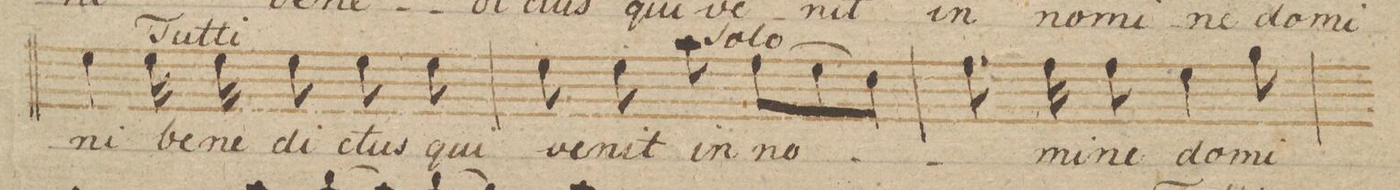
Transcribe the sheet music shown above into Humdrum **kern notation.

**kern	**text
*I"Alto.	*
*clefC3	*
*k[b-e-]	*
*M6/8	*
4f\	-ni
16f\	be-
16f\	-ne-
8f\	-di-
8f\	-ctus
8f\	qui
=56	=56
8f\	ve-
8f\	-nit
8b-\	in
(8g\L	no-
8f\	.
8e-\J)	.
=57	=57
8.g\	.
16g\	-mi-
8g\	-ne
4f\	do-
8a\	-mi-
=58	=58
*-	*-
